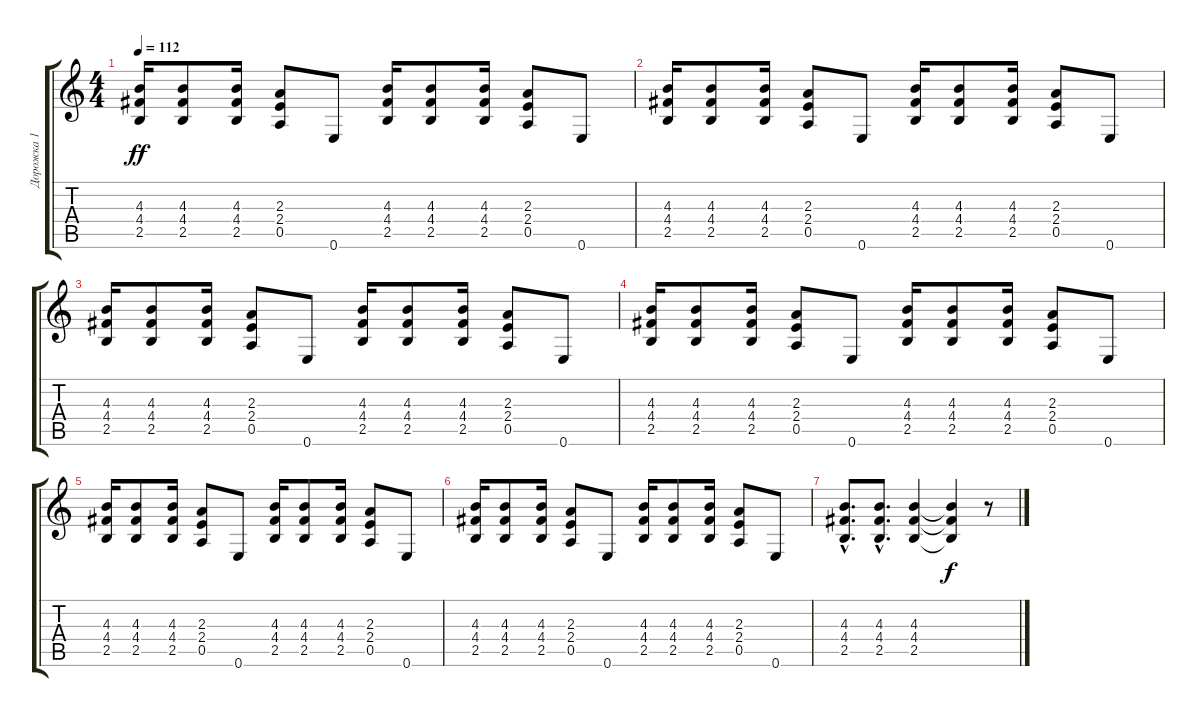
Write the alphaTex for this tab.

\track ("Дорожка 1" "Дорожка 1") {instrument distortionguitar}
\staff {score tabs}
\tuning (E4 B3 G3 D3 A2 E2) {hide}
\ts (4 4)
\tempo 112
\clef g2
\ks c
(4.3 4.4 2.5).16{dy ff} (4.3 4.4 2.5).8 (4.3 4.4 2.5).16 (2.3 2.4 0.5).8 0.6.8 (4.3 4.4 2.5).16 (4.3 4.4 2.5).8 (4.3 4.4 2.5).16 (2.3 2.4 0.5).8 0.6.8 |
(4.3 4.4 2.5).16 (4.3 4.4 2.5).8 (4.3 4.4 2.5).16 (2.3 2.4 0.5).8 0.6.8 (4.3 4.4 2.5).16 (4.3 4.4 2.5).8 (4.3 4.4 2.5).16 (2.3 2.4 0.5).8 0.6.8 |
(4.3 4.4 2.5).16 (4.3 4.4 2.5).8 (4.3 4.4 2.5).16 (2.3 2.4 0.5).8 0.6.8 (4.3 4.4 2.5).16 (4.3 4.4 2.5).8 (4.3 4.4 2.5).16 (2.3 2.4 0.5).8 0.6.8 |
(4.3 4.4 2.5).16 (4.3 4.4 2.5).8 (4.3 4.4 2.5).16 (2.3 2.4 0.5).8 0.6.8 (4.3 4.4 2.5).16 (4.3 4.4 2.5).8 (4.3 4.4 2.5).16 (2.3 2.4 0.5).8 0.6.8 |
(4.3 4.4 2.5).16 (4.3 4.4 2.5).8 (4.3 4.4 2.5).16 (2.3 2.4 0.5).8 0.6.8 (4.3 4.4 2.5).16 (4.3 4.4 2.5).8 (4.3 4.4 2.5).16 (2.3 2.4 0.5).8 0.6.8 |
(4.3 4.4 2.5).16 (4.3 4.4 2.5).8 (4.3 4.4 2.5).16 (2.3 2.4 0.5).8 0.6.8 (4.3 4.4 2.5).16 (4.3 4.4 2.5).8 (4.3 4.4 2.5).16 (2.3 2.4 0.5).8 0.6.8 |
(4.3{hac} 4.4{hac} 2.5{hac}).8{d} (4.3{hac} 4.4{hac} 2.5{hac}).8{d} (4.3 4.4 2.5).4 (4.3{t} 4.4{t} 2.5{t}).4{dy f} r.8
